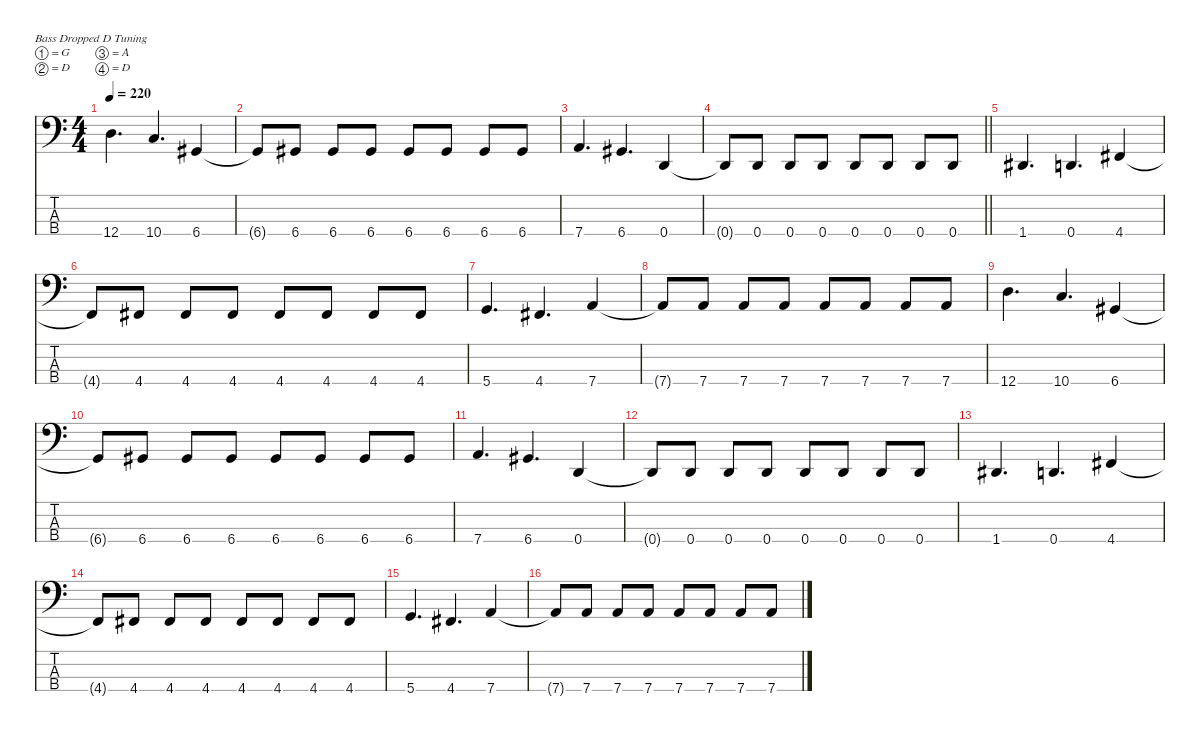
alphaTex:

\defaultSystemsLayout 4
\hideDynamics
\bracketExtendMode nobrackets
\singleTrackTrackNamePolicy hidden
\multiTrackTrackNamePolicy hidden
\firstSystemTrackNameMode fullname
\firstSystemTrackNameOrientation horizontal
\otherSystemsTrackNameOrientation horizontal
\track ("Bass" "el.bs.") {instrument electricbassfinger}
\staff {score tabs}
\tuning (G2 D2 A1 D1)
\ts (4 4)
\tempo 220
\clef f4
\ks c
12.4.4{d dy f beam Down} 10.4.4{d beam Up} 6.4{acc #}.4{beam Up} |
6.4{t acc #}.8{beam Up} 6.4{acc #}.8{beam Up} 6.4{acc #}.8{beam Up} 6.4{acc #}.8{beam Up} 6.4{acc #}.8{beam Up} 6.4{acc #}.8{beam Up} 6.4{acc #}.8{beam Up} 6.4{acc #}.8{beam Up} |
7.4.4{d beam Up} 6.4{acc #}.4{d beam Up} 0.4.4{beam Up} |
\barLineRight lightlight
0.4{t}.8{beam Up} 0.4.8{beam Up} 0.4.8{beam Up} 0.4.8{beam Up} 0.4.8{beam Up} 0.4.8{beam Up} 0.4.8{beam Up} 0.4.8{beam Up} |
1.4{acc #}.4{d dy ff instrument overdrivenguitar beam Up} 0.4.4{d beam Up} 4.4{acc #}.4{beam Up} |
4.4{t acc #}.8{dy f beam Up} 4.4{acc #}.8{dy ff beam Up} 4.4{acc #}.8{beam Up} 4.4{acc #}.8{beam Up} 4.4{acc #}.8{beam Up} 4.4{acc #}.8{beam Up} 4.4{acc #}.8{beam Up} 4.4{acc #}.8{beam Up} |
5.4.4{d beam Up} 4.4{acc #}.4{d beam Up} 7.4.4{beam Up} |
7.4{t}.8{dy f beam Up} 7.4.8{dy ff beam Up} 7.4.8{beam Up} 7.4.8{beam Up} 7.4.8{beam Up} 7.4.8{beam Up} 7.4.8{beam Up} 7.4.8{beam Up} |
12.4.4{d beam Down} 10.4.4{d beam Up} 6.4{acc #}.4{beam Up} |
6.4{t acc #}.8{dy f beam Up} 6.4{acc #}.8{dy ff beam Up} 6.4{acc #}.8{beam Up} 6.4{acc #}.8{beam Up} 6.4{acc #}.8{beam Up} 6.4{acc #}.8{beam Up} 6.4{acc #}.8{beam Up} 6.4{acc #}.8{beam Up} |
7.4.4{d beam Up} 6.4{acc #}.4{d beam Up} 0.4.4{beam Up} |
0.4{t}.8{dy f beam Up} 0.4.8{dy ff beam Up} 0.4.8{beam Up} 0.4.8{beam Up} 0.4.8{beam Up} 0.4.8{beam Up} 0.4.8{beam Up} 0.4.8{beam Up} |
1.4{acc #}.4{d beam Up} 0.4.4{d beam Up} 4.4{acc #}.4{beam Up} |
4.4{t acc #}.8{dy f beam Up} 4.4{acc #}.8{dy ff beam Up} 4.4{acc #}.8{beam Up} 4.4{acc #}.8{beam Up} 4.4{acc #}.8{beam Up} 4.4{acc #}.8{beam Up} 4.4{acc #}.8{beam Up} 4.4{acc #}.8{beam Up} |
5.4.4{d beam Up} 4.4{acc #}.4{d beam Up} 7.4.4{beam Up} |
7.4{t}.8{dy f beam Up} 7.4.8{dy ff beam Up} 7.4.8{beam Up} 7.4.8{beam Up} 7.4.8{beam Up} 7.4.8{beam Up} 7.4.8{beam Up} 7.4.8{beam Up}
